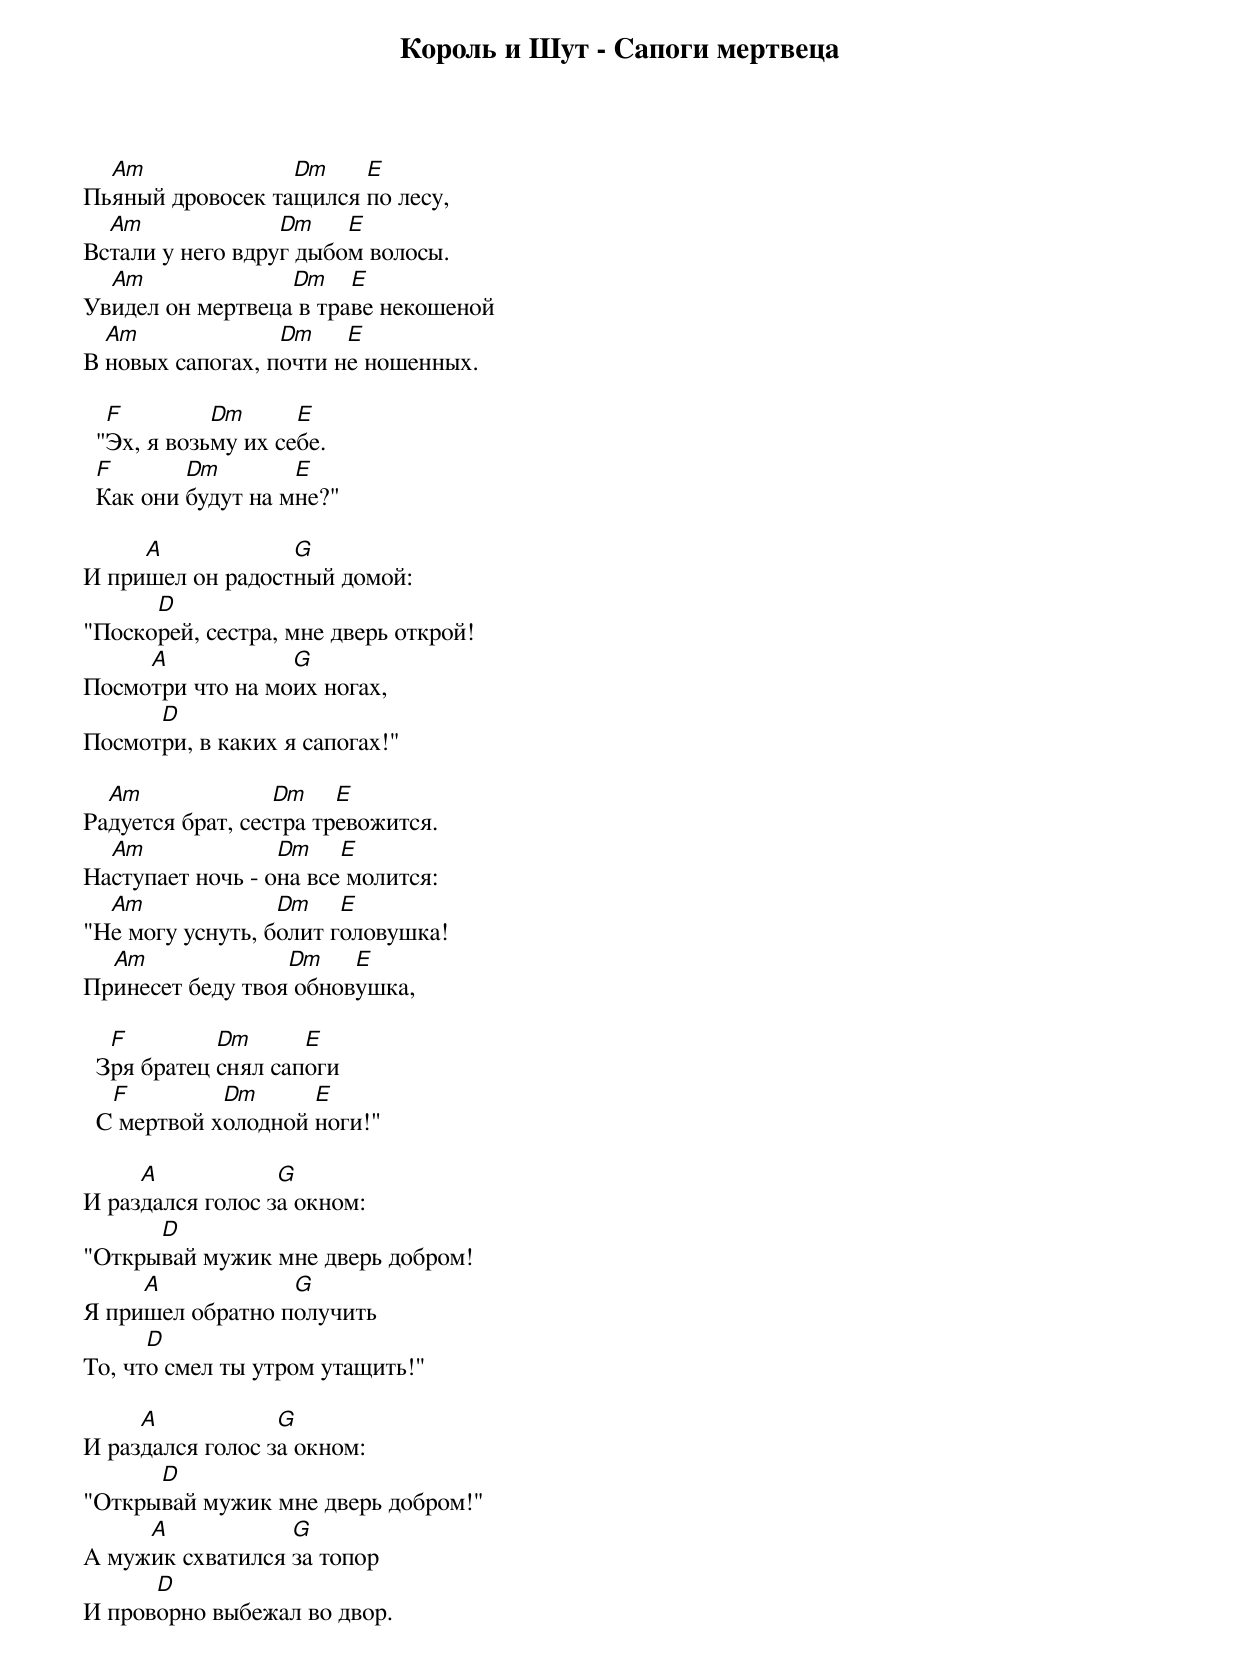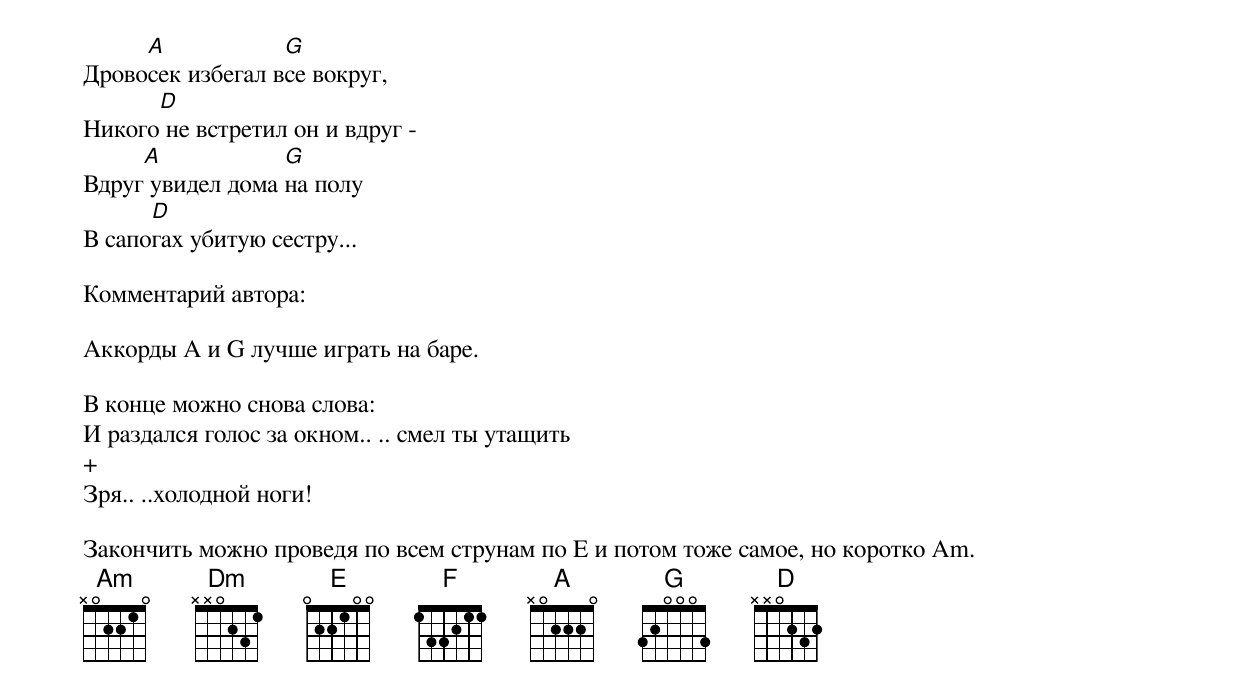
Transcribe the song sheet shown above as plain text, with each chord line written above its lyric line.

Король и Шут - Сапоги мертвеца

  Am              Dm    E
Пьяный дровосек тащился по лесу,
  Am              Dm    E
Встали у него вдруг дыбом волосы.
  Am              Dm    E
Увидел он мертвеца в траве некошеной
  Am              Dm    E
В новых сапогах, почти не ношенных.

   F         Dm      E
  "Эх, я возьму их себе.
  F       Dm        E
  Как они будут на мне?"

     A            G
И пришел он радостный домой:
      D
"Поскорей, сестра, мне дверь открой!
     A            G
Посмотри что на моих ногах,
      D
Посмотри, в каких я сапогах!"

  Am              Dm    E
Радуется брат, сестра тревожится.
  Am              Dm    E
Наступает ночь - она все молится:
  Am              Dm    E
"Не могу уснуть, болит головушка!
  Am              Dm    E
Принесет беду твоя обновушка,

   F         Dm      E
  Зря братец снял сапоги
   F         Dm      E
  С мертвой холодной ноги!"

     A            G
И раздался голос за окном:
      D
"Открывай мужик мне дверь добром!
     A            G
Я пришел обратно получить
      D
То, что смел ты утром утащить!"

     A            G
И раздался голос за окном:
      D
"Открывай мужик мне дверь добром!"
     A            G
А мужик схватился за топор
      D
И проворно выбежал во двор.

     A            G
Дровосек избегал все вокруг,
      D
Никого не встретил он и вдруг -
     A            G
Вдруг увидел дома на полу
      D
В сапогах убитую сестру...

Комментарий автора:

Аккорды A и G лучше играть на баре.

В конце можно снова слова:
И раздался голос за окном.. .. смел ты утащить
+
Зря.. ..холодной ноги!

Закончить можно проведя по всем струнам по E и потом тоже самое, но коротко Am.
